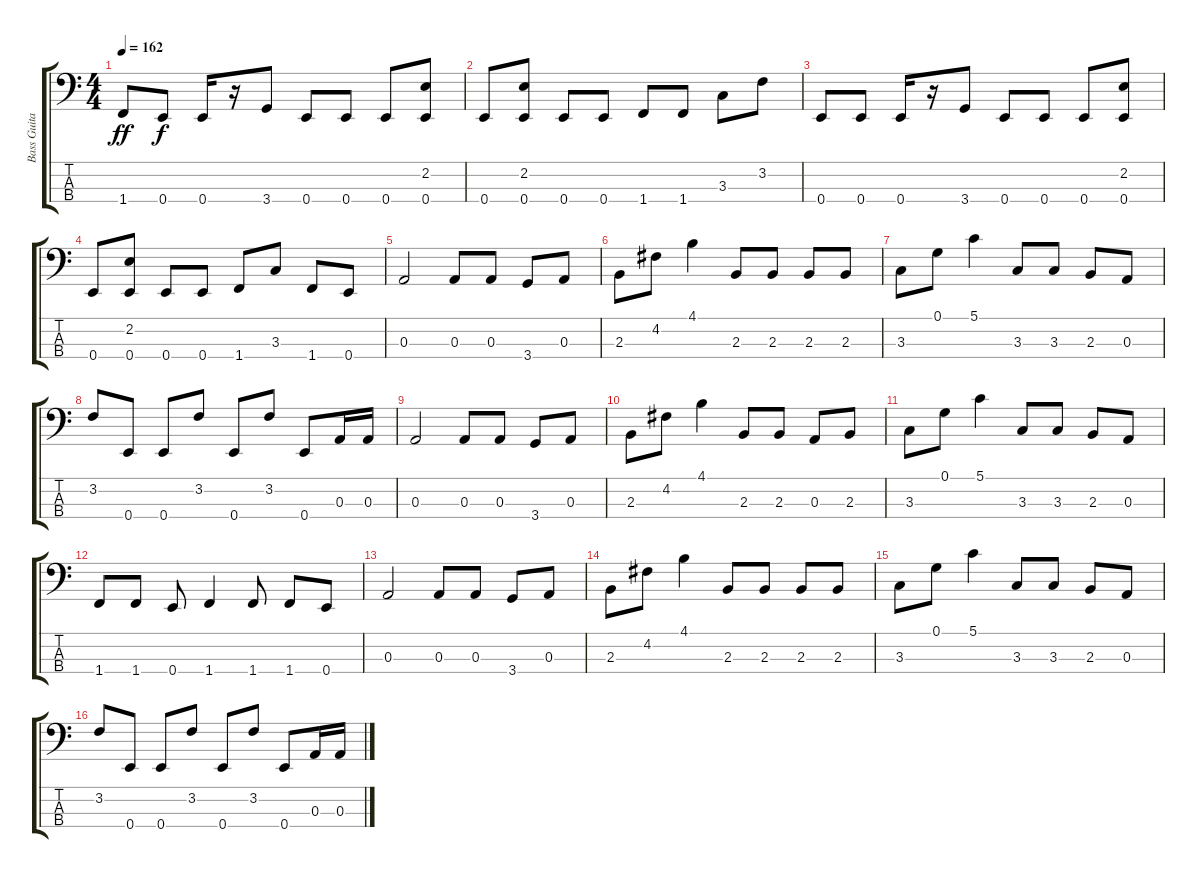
\track ("Bass Guitar" "Bass Guita") {instrument electricbasspick}
\staff {score tabs}
\tuning (G2 D2 A1 E1) {hide}
\ts (4 4)
\tempo 162
\clef f4
\ks c
1.4.8{dy ff} 0.4.8{dy f} 0.4.16 r.16 3.4.8 0.4.8 0.4.8 0.4.8 (2.2 0.4).8 |
0.4.8 (2.2 0.4).8 0.4.8 0.4.8 1.4.8 1.4.8 3.3.8 3.2.8 |
0.4.8 0.4.8 0.4.16 r.16 3.4.8 0.4.8 0.4.8 0.4.8 (2.2 0.4).8 |
0.4.8 (2.2 0.4).8 0.4.8 0.4.8 1.4.8 3.3.8 1.4.8 0.4.8 |
0.3.2 0.3.8 0.3.8 3.4.8 0.3.8 |
2.3.8 4.2.8 4.1.4 2.3.8 2.3.8 2.3.8 2.3.8 |
3.3.8 0.1.8 5.1.4 3.3.8 3.3.8 2.3.8 0.3.8 |
3.2.8 0.4.8 0.4.8 3.2.8 0.4.8 3.2.8 0.4.8 0.3.16 0.3.16 |
0.3.2 0.3.8 0.3.8 3.4.8 0.3.8 |
2.3.8 4.2.8 4.1.4 2.3.8 2.3.8 0.3.8 2.3.8 |
3.3.8 0.1.8 5.1.4 3.3.8 3.3.8 2.3.8 0.3.8 |
1.4.8 1.4.8 0.4.8 1.4.4 1.4.8 1.4.8 0.4.8 |
0.3.2 0.3.8 0.3.8 3.4.8 0.3.8 |
2.3.8 4.2.8 4.1.4 2.3.8 2.3.8 2.3.8 2.3.8 |
3.3.8 0.1.8 5.1.4 3.3.8 3.3.8 2.3.8 0.3.8 |
3.2.8 0.4.8 0.4.8 3.2.8 0.4.8 3.2.8 0.4.8 0.3.16 0.3.16
